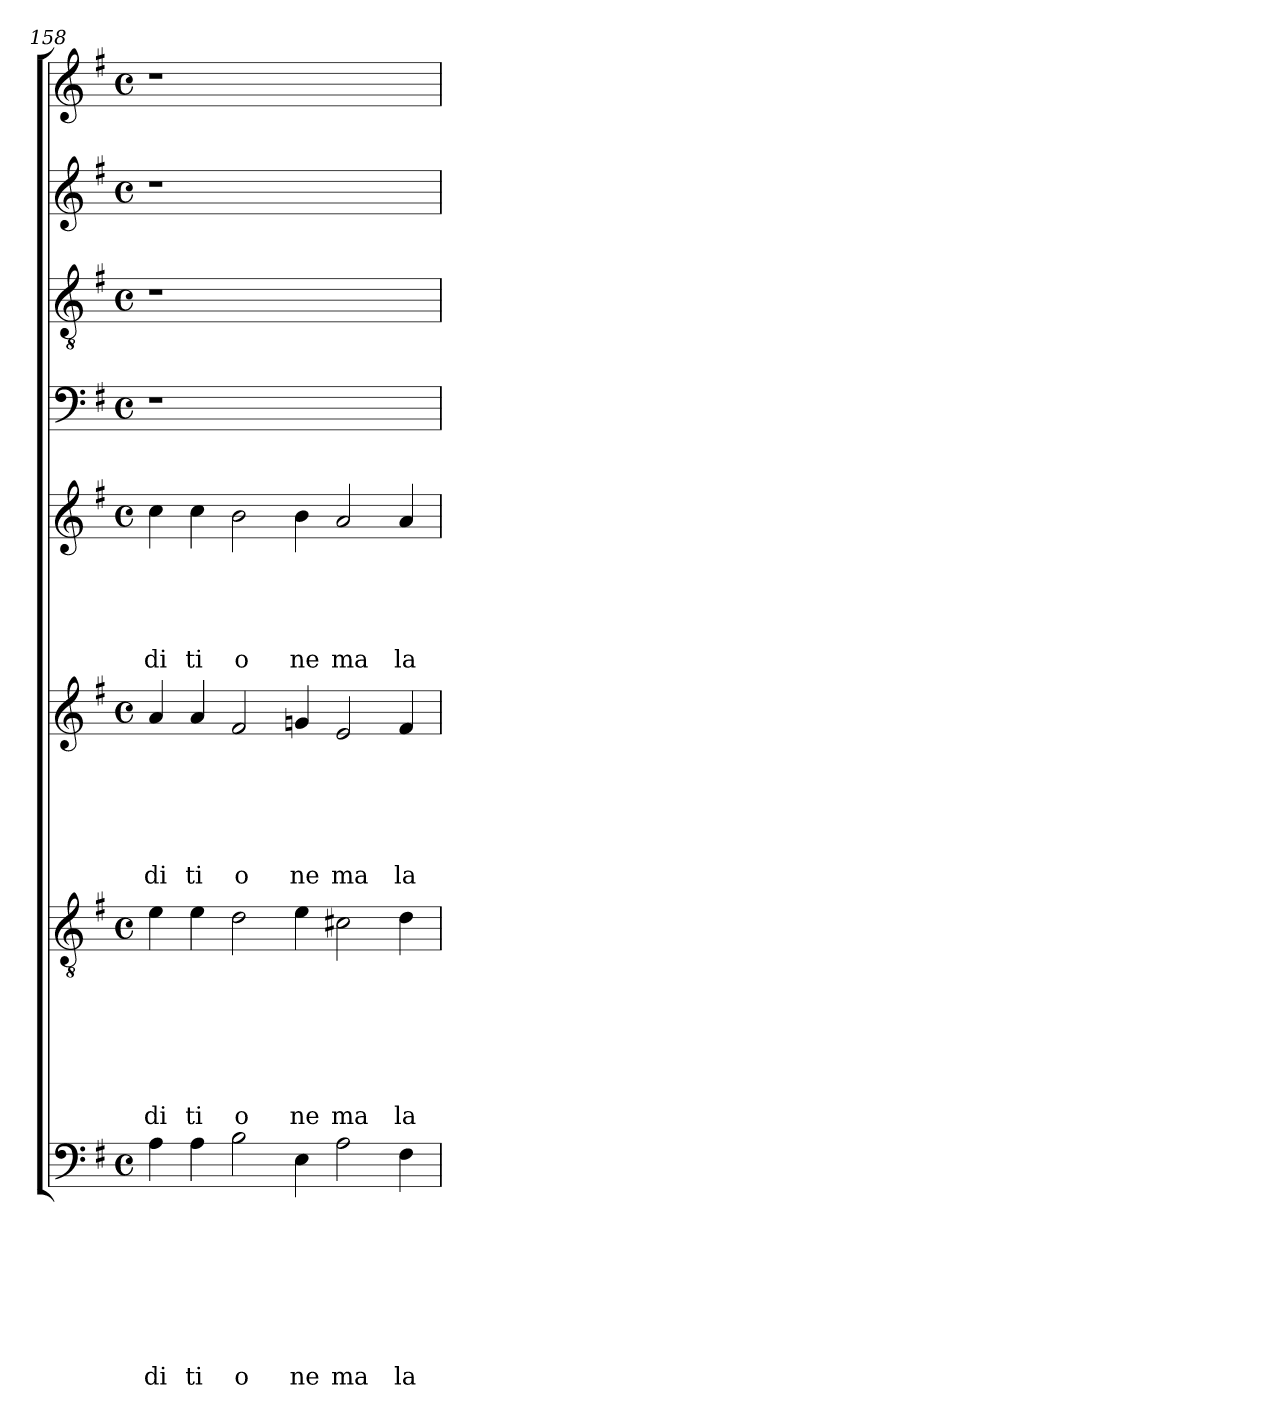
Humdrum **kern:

**kern	**text	**text	**text	**text	**text	**text	**text	**text	**kern	**text	**text	**text	**text	**text	**text	**text	**kern	**text	**text	**text	**text	**text	**text	**kern	**text	**text	**text	**text	**text	**kern	**kern	**kern	**kern
*part8	*part8	*part8	*part8	*part8	*part8	*part8	*part8	*part8	*part7	*part7	*part7	*part7	*part7	*part7	*part7	*part7	*part6	*part6	*part6	*part6	*part6	*part6	*part6	*part5	*part5	*part5	*part5	*part5	*part5	*part4	*part3	*part2	*part1
*staff8	*staff8	*staff8	*staff8	*staff8	*staff8	*staff8	*staff8	*staff8	*staff7	*staff7	*staff7	*staff7	*staff7	*staff7	*staff7	*staff7	*staff6	*staff6	*staff6	*staff6	*staff6	*staff6	*staff6	*staff5	*staff5	*staff5	*staff5	*staff5	*staff5	*staff4	*staff3	*staff2	*staff1
*clefF4	*	*	*	*	*	*	*	*	*clefGv2	*	*	*	*	*	*	*	*clefG2	*	*	*	*	*	*	*clefG2	*	*	*	*	*	*clefF4	*clefGv2	*clefG2	*clefG2
*k[f#]	*	*	*	*	*	*	*	*	*k[f#]	*	*	*	*	*	*	*	*k[f#]	*	*	*	*	*	*	*k[f#]	*	*	*	*	*	*k[f#]	*k[f#]	*k[f#]	*k[f#]
*G:	*	*	*	*	*	*	*	*	*G:	*	*	*	*	*	*	*	*G:	*	*	*	*	*	*	*G:	*	*	*	*	*	*G:	*G:	*G:	*G:
*M4/4	*	*	*	*	*	*	*	*	*M4/4	*	*	*	*	*	*	*	*M4/4	*	*	*	*	*	*	*M4/4	*	*	*	*	*	*M4/4	*M4/4	*M4/4	*M4/4
*met(c)	*	*	*	*	*	*	*	*	*met(c)	*	*	*	*	*	*	*	*met(c)	*	*	*	*	*	*	*met(c)	*	*	*	*	*	*met(c)	*met(c)	*met(c)	*met(c)
=158	=158	=158	=158	=158	=158	=158	=158	=158	=158	=158	=158	=158	=158	=158	=158	=158	=158	=158	=158	=158	=158	=158	=158	=158	=158	=158	=158	=158	=158	=158	=158	=158	=158
!	!	!	!	!	!	!	!	!LO:LY:b	!	!	!	!	!	!	!	!LO:LY:b	!	!	!	!	!	!	!LO:LY:b	!	!	!	!	!	!LO:LY:b	!	!	!	!
4A\	.	.	.	.	.	.	.	di	4e\	.	.	.	.	.	.	di	4a/	.	.	.	.	.	di	4cc\	.	.	.	.	di	1r	1r	1r	1r
!	!	!	!	!	!	!	!	!LO:LY:b	!	!	!	!	!	!	!	!LO:LY:b	!	!	!	!	!	!	!LO:LY:b	!	!	!	!	!	!LO:LY:b	!	!	!	!
4A\	.	.	.	.	.	.	.	ti	4e\	.	.	.	.	.	.	ti	4a/	.	.	.	.	.	ti	4cc\	.	.	.	.	ti	.	.	.	.
!	!	!	!	!	!	!	!	!LO:LY:b	!	!	!	!	!	!	!	!LO:LY:b	!	!	!	!	!	!	!LO:LY:b	!	!	!	!	!	!LO:LY:b	!	!	!	!
2B\	.	.	.	.	.	.	.	o	2d\	.	.	.	.	.	.	o	2f#/	.	.	.	.	.	o	2b\	.	.	.	.	o	.	.	.	.
!	!	!	!	!	!	!	!	!LO:LY:b	!	!	!	!	!	!	!	!LO:LY:b	!	!	!	!	!	!	!LO:LY:b	!	!	!	!	!	!LO:LY:b	!	!	!	!
4E\	.	.	.	.	.	.	.	ne	4e\	.	.	.	.	.	.	ne	4gn/	.	.	.	.	.	ne	4b\	.	.	.	.	ne	1ryy	1ryy	1ryy	1ryy
!	!	!	!	!	!	!	!	!LO:LY:b	!	!	!	!	!	!	!	!LO:LY:b	!	!	!	!	!	!	!LO:LY:b	!	!	!	!	!	!LO:LY:b	!	!	!	!
2A\	.	.	.	.	.	.	.	ma	2c#X\	.	.	.	.	.	.	ma	2e/	.	.	.	.	.	ma	2a/	.	.	.	.	ma	.	.	.	.
!	!	!	!	!	!	!	!	!LO:LY:b	!	!	!	!	!	!	!	!LO:LY:b	!	!	!	!	!	!	!LO:LY:b	!	!	!	!	!	!LO:LY:b	!	!	!	!
4F#\	.	.	.	.	.	.	.	la	4d\	.	.	.	.	.	.	la	4f#/	.	.	.	.	.	la	4a/	.	.	.	.	la	.	.	.	.
=	=	=	=	=	=	=	=	=	=	=	=	=	=	=	=	=	=	=	=	=	=	=	=	=	=	=	=	=	=	=	=	=	=
*-	*-	*-	*-	*-	*-	*-	*-	*-	*-	*-	*-	*-	*-	*-	*-	*-	*-	*-	*-	*-	*-	*-	*-	*-	*-	*-	*-	*-	*-	*-	*-	*-	*-
